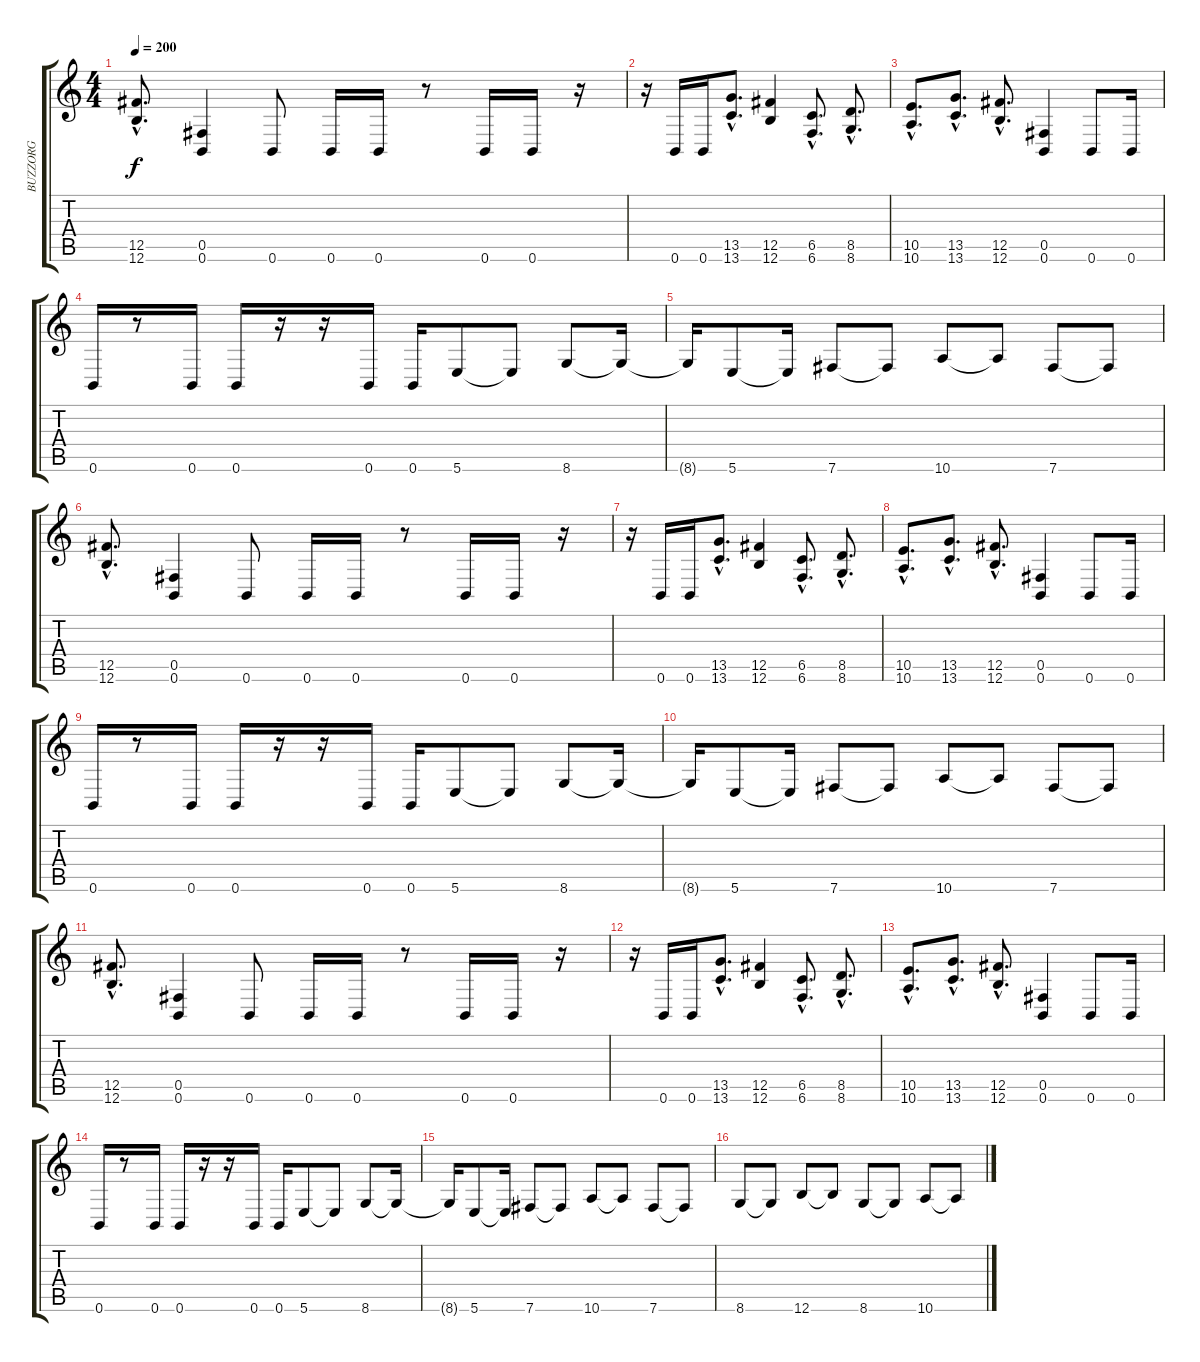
\track ("BUZZORG" "BUZZORG") {instrument distortionguitar}
\staff {score tabs}
\tuning (Db4 Ab3 E3 B2 Gb2 B1) {hide}
\ts (4 4)
\tempo 200
\clef g2
\ks c
(12.5{hac} 12.6{hac}).8{d dy f} (0.5 0.6).4 0.6.8 0.6.16 0.6.16 r.8 0.6.16 0.6.16 r.16 |
r.16 0.6.16 0.6.16 (13.5{hac} 13.6{hac}).8{d} (12.5 12.6).4 (6.5{hac} 6.6{hac}).8{d} (8.5{hac} 8.6{hac}).8{d} |
(10.5{hac} 10.6{hac}).8{d} (13.5{hac} 13.6{hac}).8{d} (12.5{hac} 12.6{hac}).8{d} (0.5 0.6).4 0.6.8 0.6.16 |
0.6.16 r.8 0.6.16 0.6.16 r.16 r.16 0.6.16 0.6.16 5.6.8 5.6{t}.8 8.6.8 8.6{t}.16 |
8.6{t}.16 5.6.8 5.6{t}.16 7.6.8 7.6{t}.8 10.6.8 10.6{t}.8 7.6.8 7.6{t}.8 |
(12.5{hac} 12.6{hac}).8{d} (0.5 0.6).4 0.6.8 0.6.16 0.6.16 r.8 0.6.16 0.6.16 r.16 |
r.16 0.6.16 0.6.16 (13.5{hac} 13.6{hac}).8{d} (12.5 12.6).4 (6.5{hac} 6.6{hac}).8{d} (8.5{hac} 8.6{hac}).8{d} |
(10.5{hac} 10.6{hac}).8{d} (13.5{hac} 13.6{hac}).8{d} (12.5{hac} 12.6{hac}).8{d} (0.5 0.6).4 0.6.8 0.6.16 |
0.6.16 r.8 0.6.16 0.6.16 r.16 r.16 0.6.16 0.6.16 5.6.8 5.6{t}.8 8.6.8 8.6{t}.16 |
8.6{t}.16 5.6.8 5.6{t}.16 7.6.8 7.6{t}.8 10.6.8 10.6{t}.8 7.6.8 7.6{t}.8 |
(12.5{hac} 12.6{hac}).8{d} (0.5 0.6).4 0.6.8 0.6.16 0.6.16 r.8 0.6.16 0.6.16 r.16 |
r.16 0.6.16 0.6.16 (13.5{hac} 13.6{hac}).8{d} (12.5 12.6).4 (6.5{hac} 6.6{hac}).8{d} (8.5{hac} 8.6{hac}).8{d} |
(10.5{hac} 10.6{hac}).8{d} (13.5{hac} 13.6{hac}).8{d} (12.5{hac} 12.6{hac}).8{d} (0.5 0.6).4 0.6.8 0.6.16 |
0.6.16 r.8 0.6.16 0.6.16 r.16 r.16 0.6.16 0.6.16 5.6.8 5.6{t}.8 8.6.8 8.6{t}.16 |
8.6{t}.16 5.6.8 5.6{t}.16 7.6.8 7.6{t}.8 10.6.8 10.6{t}.8 7.6.8 7.6{t}.8 |
8.6.8 8.6{t}.8 12.6.8 12.6{t}.8 8.6.8 8.6{t}.8 10.6.8 10.6{t}.8
